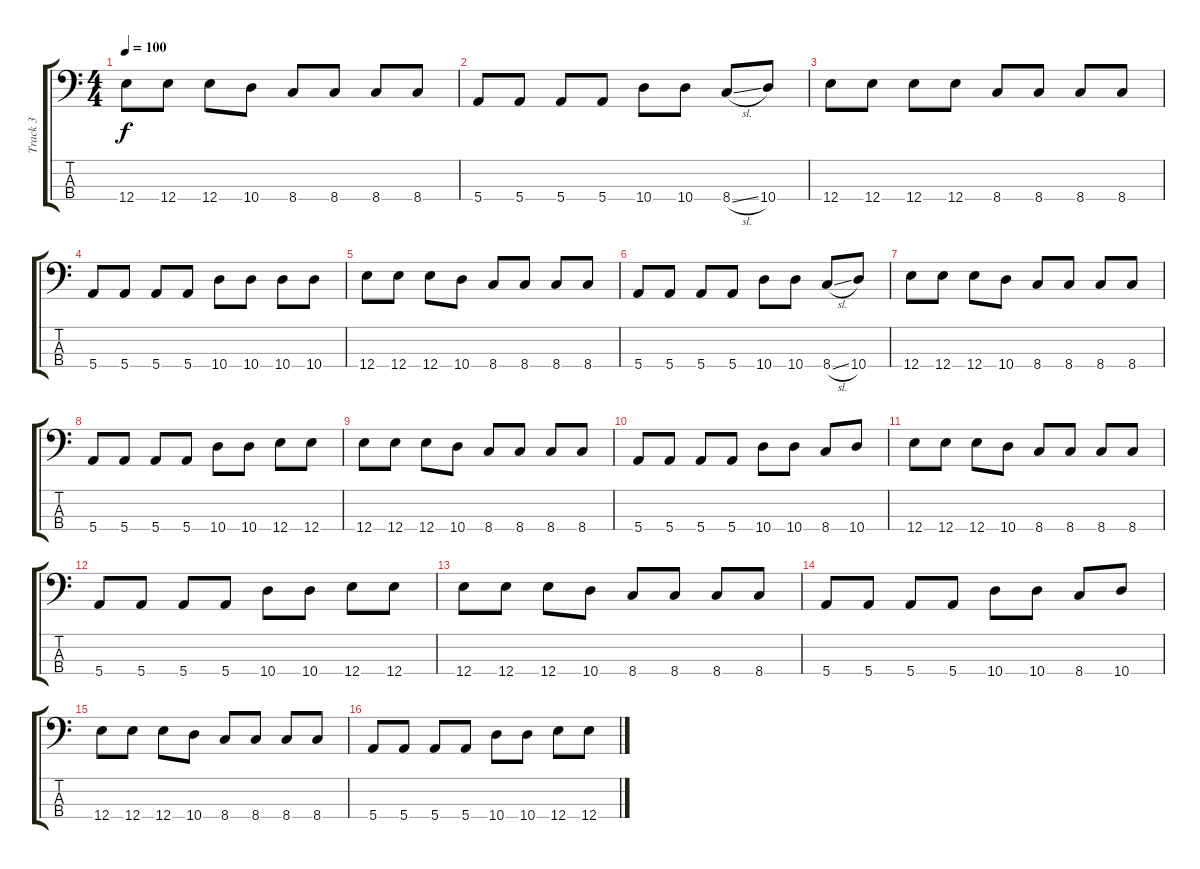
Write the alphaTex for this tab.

\track ("Track 3" "Track 3") {instrument electricbasspick}
\staff {score tabs}
\tuning (G2 D2 A1 E1) {hide}
\ts (4 4)
\tempo 100
\clef f4
\ks c
12.4.8{dy f} 12.4.8 12.4.8 10.4.8 8.4.8 8.4.8 8.4.8 8.4.8 |
5.4.8 5.4.8 5.4.8 5.4.8 10.4.8 10.4.8 8.4{sl}.8 10.4.8 |
12.4.8 12.4.8 12.4.8 12.4.8 8.4.8 8.4.8 8.4.8 8.4.8 |
5.4.8 5.4.8 5.4.8 5.4.8 10.4.8 10.4.8 10.4.8 10.4.8 |
12.4.8 12.4.8 12.4.8 10.4.8 8.4.8 8.4.8 8.4.8 8.4.8 |
5.4.8 5.4.8 5.4.8 5.4.8 10.4.8 10.4.8 8.4{sl}.8 10.4.8 |
12.4.8 12.4.8 12.4.8 10.4.8 8.4.8 8.4.8 8.4.8 8.4.8 |
5.4.8 5.4.8 5.4.8 5.4.8 10.4.8 10.4.8 12.4.8 12.4.8 |
12.4.8 12.4.8 12.4.8 10.4.8 8.4.8 8.4.8 8.4.8 8.4.8 |
5.4.8 5.4.8 5.4.8 5.4.8 10.4.8 10.4.8 8.4.8 10.4.8 |
12.4.8 12.4.8 12.4.8 10.4.8 8.4.8 8.4.8 8.4.8 8.4.8 |
5.4.8 5.4.8 5.4.8 5.4.8 10.4.8 10.4.8 12.4.8 12.4.8 |
12.4.8 12.4.8 12.4.8 10.4.8 8.4.8 8.4.8 8.4.8 8.4.8 |
5.4.8 5.4.8 5.4.8 5.4.8 10.4.8 10.4.8 8.4.8 10.4.8 |
12.4.8 12.4.8 12.4.8 10.4.8 8.4.8 8.4.8 8.4.8 8.4.8 |
5.4.8 5.4.8 5.4.8 5.4.8 10.4.8 10.4.8 12.4.8 12.4.8
